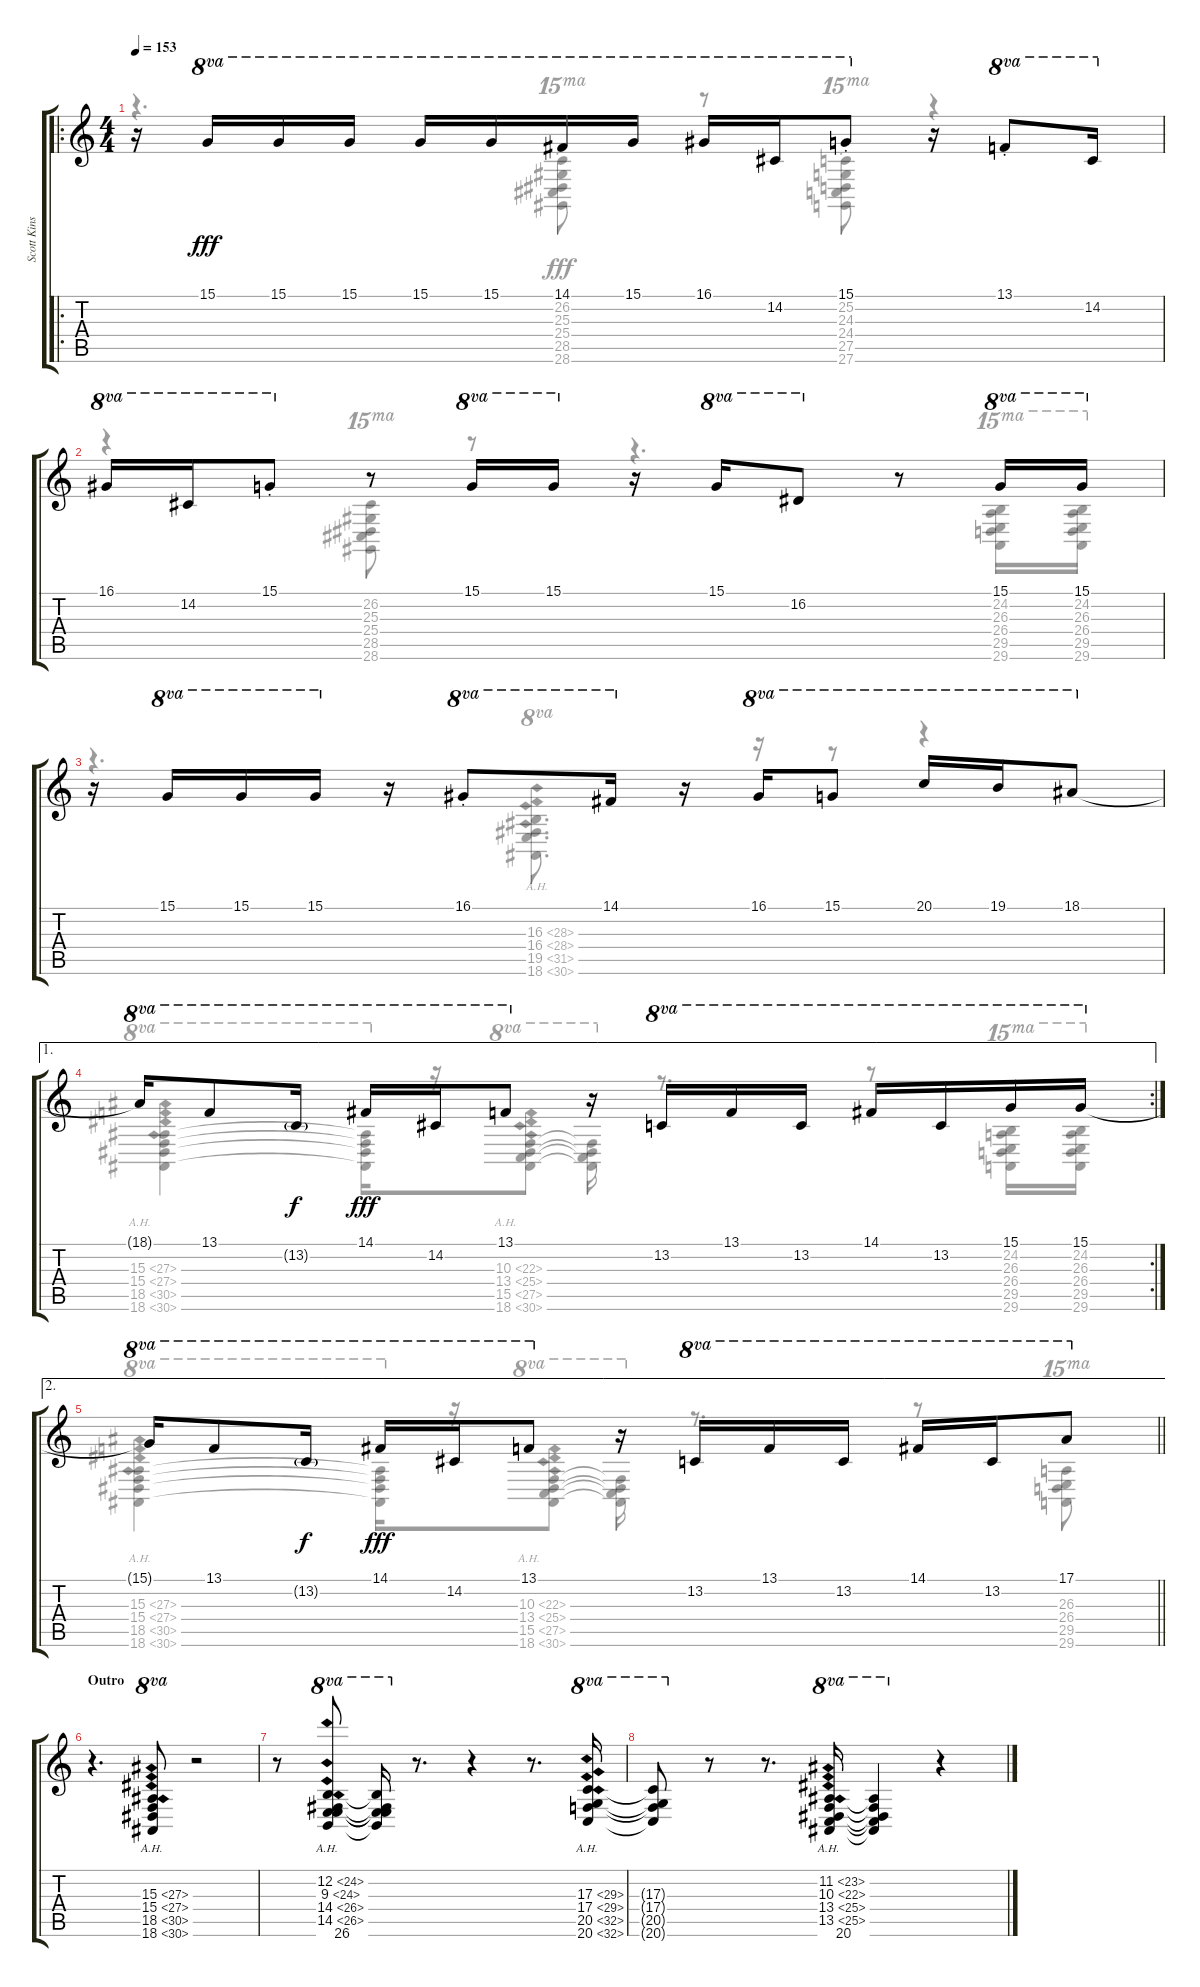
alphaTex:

\track ("Scott Kinsey - Keyboard #1" "Scott Kins") {instrument electricpiano2}
\staff {score tabs}
\tuning (E4 B3 G3 D3 A2 E2) {hide}
\voice
\ro
\ts (4 4)
\tempo 153
\clef g2
\ks c
r.16{dy ff} 15.1.16{ot 8va dy fff} 15.1.16{ot 8va} 15.1.16{ot 8va} 15.1.16{ot 8va} 15.1.16{ot 8va} 14.1.16{ot 8va} 15.1.16{ot 8va} 16.1.16{ot 8va} 14.2.16{ot 8va} 15.1{st}.8{ot 8va} r.16 13.1{st}.8{ot 8va} 14.2.16{ot 8va} |
16.1.16{ot 8va} 14.2.16{ot 8va} 15.1{st}.8{ot 8va} r.8 15.1.16{ot 8va} 15.1.16{ot 8va} r.16 15.1.16{ot 8va} 16.2.8{ot 8va} r.8 15.1.16{ot 8va} 15.1.16{ot 8va} |
r.16 15.1.16{ot 8va} 15.1.16{ot 8va} 15.1.16{ot 8va} r.16 16.1{st}.8{ot 8va} 14.1.16{ot 8va} r.16 16.1.16{ot 8va} 15.1.8{ot 8va} 20.1.16{ot 8va} 19.1.16{ot 8va} 18.1.8{ot 8va} |
\ae 1
\rc 2
18.1{t}.16{ot 8va} 13.1.8{ot 8va} 13.2{g}.16{ot 8va dy f} 14.1.16{ot 8va dy fff} 14.2.16{ot 8va} 13.1.8{ot 8va} r.16 13.2.16{ot 8va} 13.1.16{ot 8va} 13.2.16{ot 8va} 14.1.16{ot 8va} 13.2.16{ot 8va} 15.1.16{ot 8va} 15.1.16{ot 8va} |
\ae 2
\barLineRight lightlight
15.1{t}.16{ot 8va} 13.1.8{ot 8va} 13.2{g}.16{ot 8va dy f} 14.1.16{ot 8va dy fff} 14.2.16{ot 8va} 13.1.8{ot 8va} r.16 13.2.16{ot 8va} 13.1.16{ot 8va} 13.2.16{ot 8va} 14.1.16{ot 8va} 13.2.16{ot 8va} 17.1.8{ot 8va} |
\section ("" "Outro")
r.4{d} (15.3{ah 12} 15.4{ah 12} 18.5{ah 12} 18.6{ah 12}).8{ot 8va} r.2 |
r.8 (12.2{ah 12} 9.3{ah 15} 14.4{ah 12} 14.5{ah 12} 26.6).8{ot 8va} (12.2{t} 9.3{t} 14.4{t} 14.5{t} 26.6{t}).16{ot 8va} r.8{d} r.4 r.8{d} (17.3{ah 12} 17.4{ah 12} 20.5{ah 12} 20.6{ah 12}).16{ot 8va} |
(17.3{t} 17.4{t} 20.5{t} 20.6{t}).8{ot 8va} r.8 r.8{d} (11.2{ah 12} 10.3{ah 12} 13.4{ah 12} 13.5{ah 12} 20.6).16{ot 8va} (11.2{t} 10.3{t} 13.4{t} 13.5{t} 20.6{t}).4{ot 8va} r.4
\voice
\clef g2
\ottava regular
\simile none
\ks c
r.4{d dy ff} (26.2{st} 25.3{st} 25.4{st} 28.5{st} 28.6{st}).8{ot 15ma dy fff} r.8 (25.2{st} 24.3{st} 24.4{st} 27.5{st} 27.6{st}).8{ot 15ma} r.4 |
r.4 (26.2 25.3 25.4 28.5 28.6).8{ot 15ma} r.8 r.4{d} (24.2 26.3 26.4 29.5 29.6).16{ot 15ma} (24.2 26.3 26.4 29.5 29.6).16{ot 15ma} |
r.4{d} (16.3{ah 12} 16.4{ah 12} 19.5{ah 12} 18.6{ah 12}).8{d ot 8va} r.16 r.8 r.4 |
(15.3{ah 12} 15.4{ah 12} 18.5{ah 12} 18.6{ah 12}).4{ot 8va} (15.3{t} 15.4{t} 18.5{t} 18.6{t}).16{ot 8va} r.16 (10.3{ah 12} 13.4{ah 12} 15.5{ah 12} 18.6{ah 12}).8{ot 8va} (10.3{t} 13.4{t} 15.5{t} 18.6{t}).16{ot 8va} r.8{d} r.8 (24.2 26.3 26.4 29.5 29.6).16{ot 15ma} (24.2 26.3 26.4 29.5 29.6).16{ot 15ma} |
\barLineRight lightlight
(15.3{ah 12} 15.4{ah 12} 18.5{ah 12} 18.6{ah 12}).4{ot 8va} (15.3{t} 15.4{t} 18.5{t} 18.6{t}).16{ot 8va} r.16 (10.3{ah 12} 13.4{ah 12} 15.5{ah 12} 18.6{ah 12}).8{ot 8va} (10.3{t} 13.4{t} 15.5{t} 18.6{t}).16{ot 8va} r.8{d} r.8 (26.3 26.4 29.5 29.6).8{ot 15ma} |
|
|
